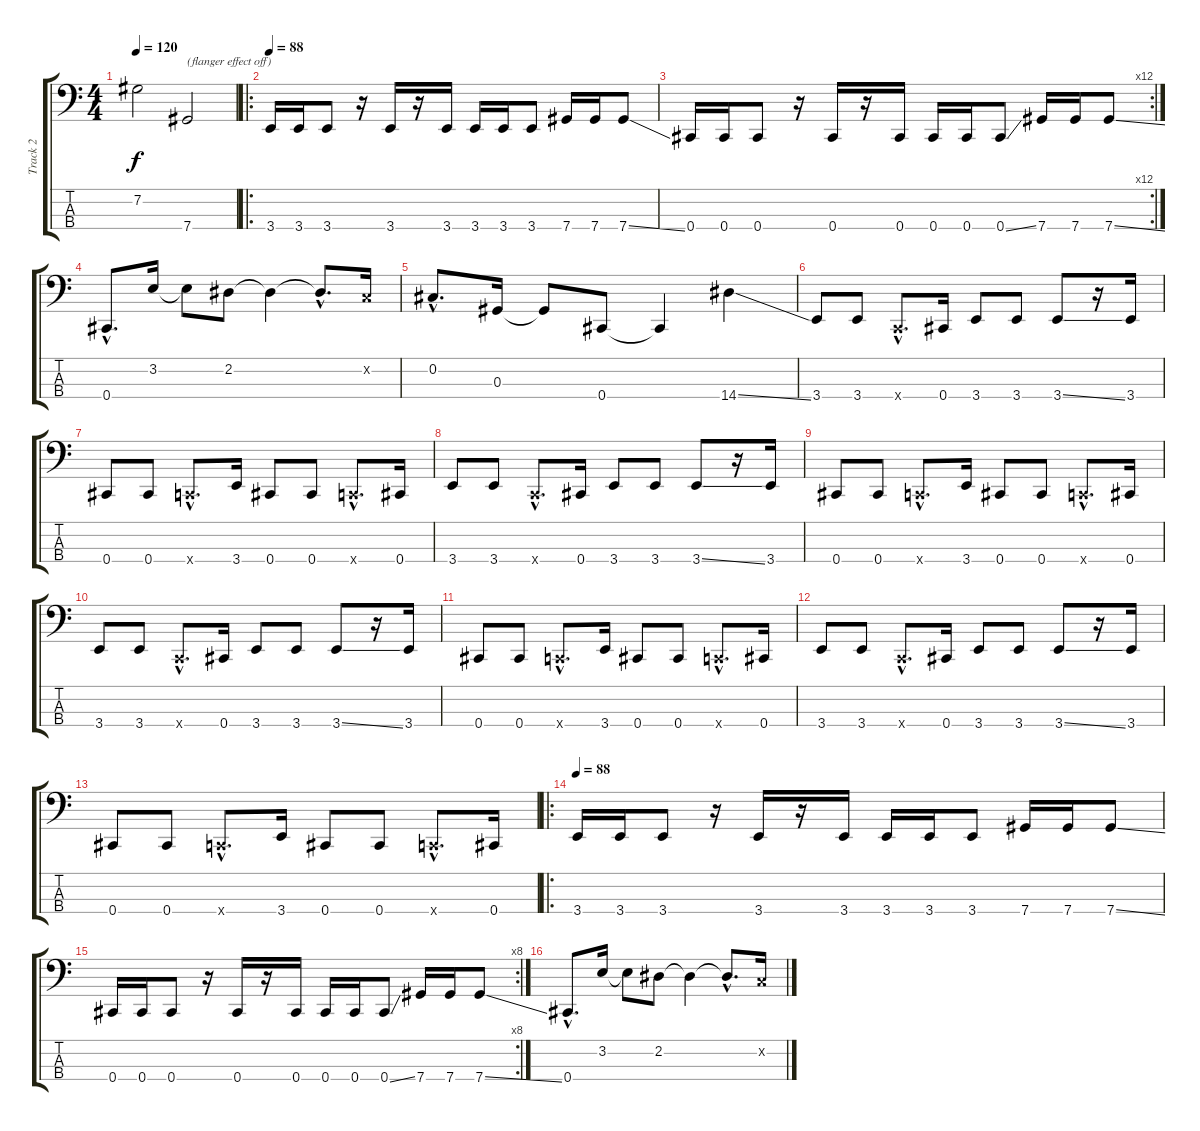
\track ("Track 2" "Track 2") {instrument electricbasspick}
\staff {score tabs}
\tuning (Gb2 Db2 Ab1 Db1) {hide}
\ts (4 4)
\tempo 120
\clef f4
\ks c
7.2{t}.2{dy f} 7.4.2{txt "(flanger effect off)"} |
\ro
\tempo 88
3.4.16 3.4.16 3.4.8 r.16 3.4.16 r.16 3.4.16 3.4.16 3.4.16 3.4.8 7.4.16 7.4.16 7.4{ss}.8 |
\rc 12
0.4.16 0.4.16 0.4.8 r.16 0.4.16 r.16 0.4.16 0.4.16 0.4.16 0.4{ss}.8 7.4.16 7.4.16 7.4{ss}.8 |
0.4{hac}.8{d} 3.2.16 3.2{t}.8 2.2.8 2.2{t}.4 2.2{hac t}.8{d} -1.2{x}.16 |
0.2{hac}.8{d} 0.3.16 0.3{t}.8 0.4.8 0.4{t}.4 14.4{ss}.4 |
3.4.8 3.4.8 -1.4{hac x}.8{d} 0.4.16 3.4.8 3.4.8 3.4{ss}.8 r.16 3.4.16 |
0.4.8 0.4.8 -1.4{hac x}.8{d} 3.4.16 0.4.8 0.4.8 -1.4{hac x}.8{d} 0.4.16 |
3.4.8 3.4.8 -1.4{hac x}.8{d} 0.4.16 3.4.8 3.4.8 3.4{ss}.8 r.16 3.4.16 |
0.4.8 0.4.8 -1.4{hac x}.8{d} 3.4.16 0.4.8 0.4.8 -1.4{hac x}.8{d} 0.4.16 |
3.4.8 3.4.8 -1.4{hac x}.8{d} 0.4.16 3.4.8 3.4.8 3.4{ss}.8 r.16 3.4.16 |
0.4.8 0.4.8 -1.4{hac x}.8{d} 3.4.16 0.4.8 0.4.8 -1.4{hac x}.8{d} 0.4.16 |
3.4.8 3.4.8 -1.4{hac x}.8{d} 0.4.16 3.4.8 3.4.8 3.4{ss}.8 r.16 3.4.16 |
0.4.8 0.4.8 -1.4{hac x}.8{d} 3.4.16 0.4.8 0.4.8 -1.4{hac x}.8{d} 0.4.16 |
\ro
\tempo 88
3.4.16 3.4.16 3.4.8 r.16 3.4.16 r.16 3.4.16 3.4.16 3.4.16 3.4.8 7.4.16 7.4.16 7.4{ss}.8 |
\rc 8
0.4.16 0.4.16 0.4.8 r.16 0.4.16 r.16 0.4.16 0.4.16 0.4.16 0.4{ss}.8 7.4.16 7.4.16 7.4{ss}.8 |
0.4{hac}.8{d} 3.2.16 3.2{t}.8 2.2.8 2.2{t}.4 2.2{hac t}.8{d} -1.2{x}.16
